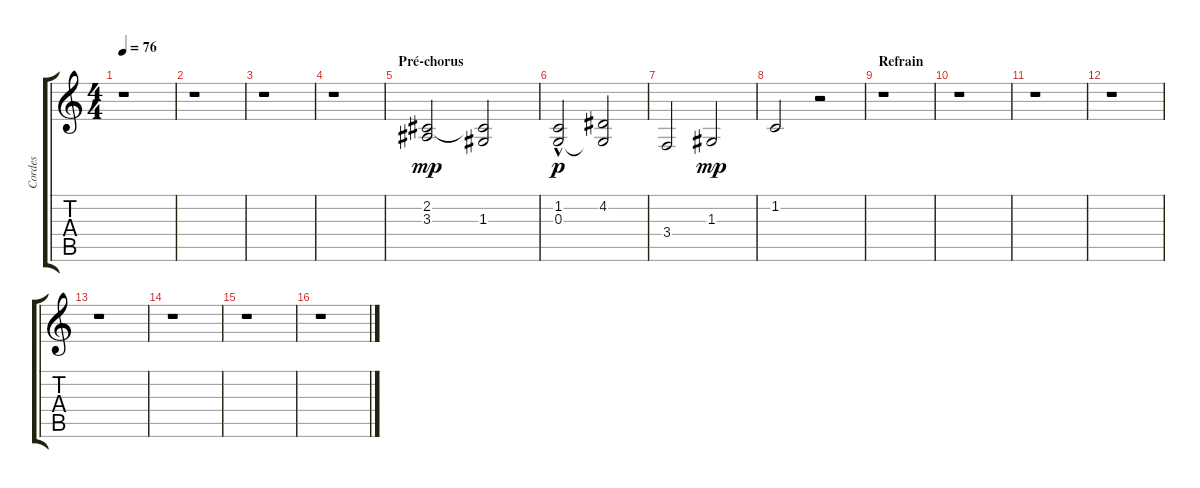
\track ("Cordes" "Cordes") {instrument stringensemble1}
\staff {score tabs}
\tuning (E4 B3 G3 D3 A2 E2) {hide}
\ts (4 4)
\tempo 76
\clef g2
\ks c
r.1{dy mp} |
r.1 |
r.1 |
r.1 |
\section ("" "Pré-chorus")
(2.2 3.3).2 (2.2{t} 1.3).2 |
(1.2{hac} 0.3{hac}).2{dy p} (4.2 0.3{t}).2 |
3.4.2 1.3.2{dy mp} |
1.2.2 r.2 |
\section ("" "Refrain")
r.1 |
r.1 |
r.1 |
r.1 |
r.1 |
r.1 |
r.1 |
r.1
